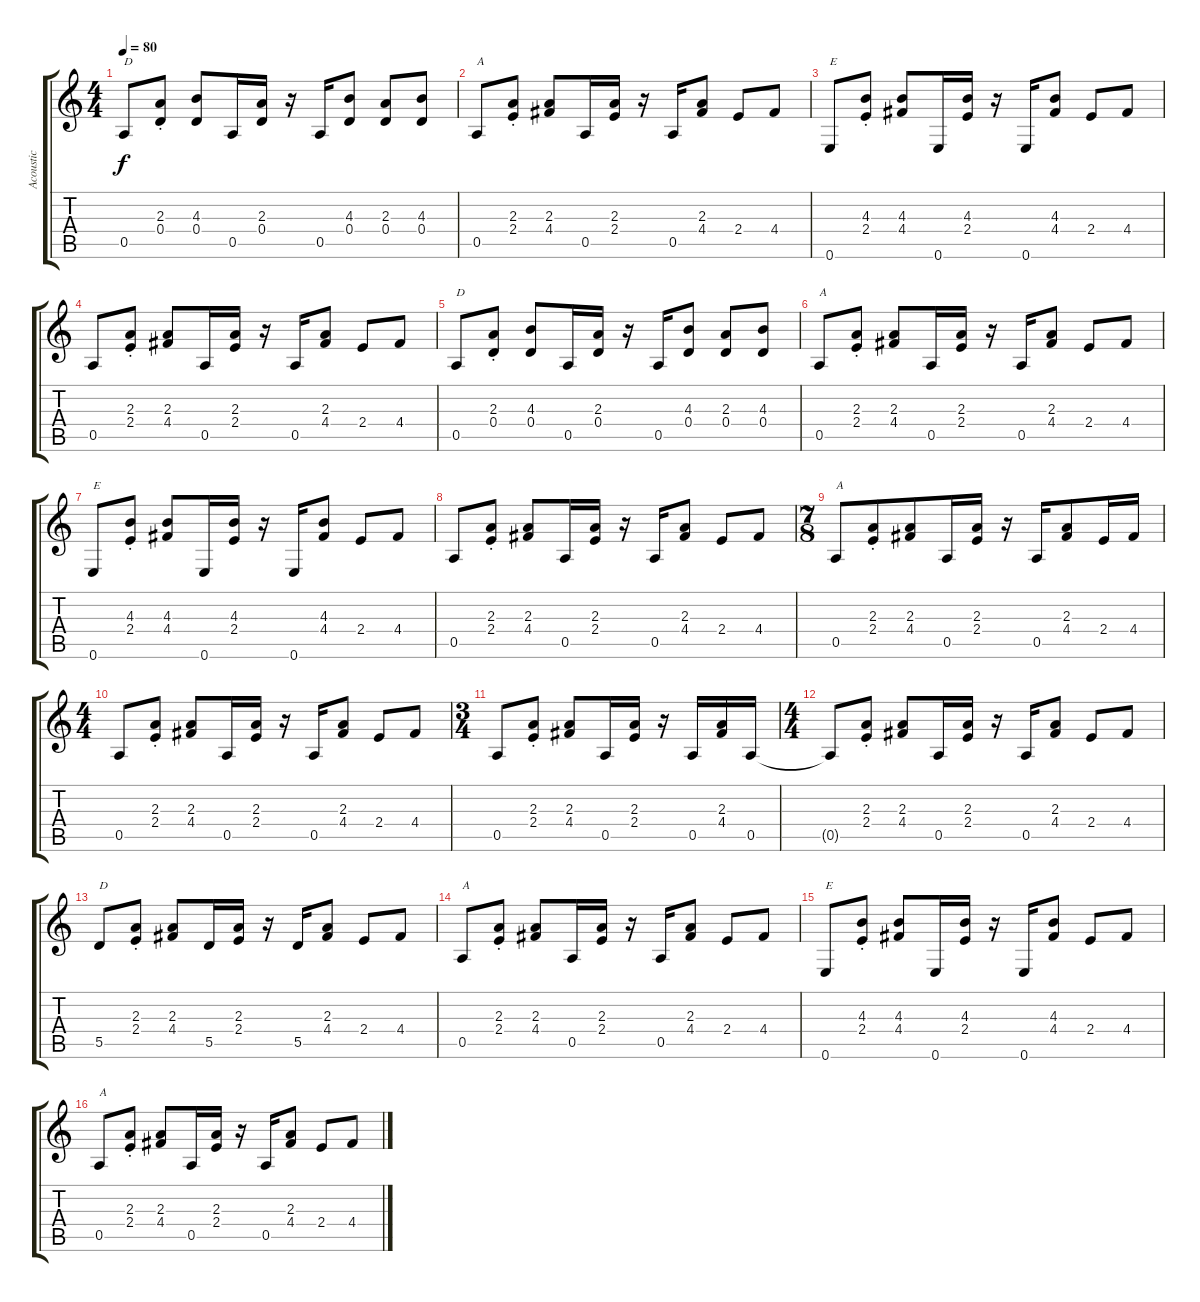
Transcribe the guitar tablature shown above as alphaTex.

\track ("Acoustic" "Acoustic") {instrument acousticguitarsteel}
\staff {score tabs}
\tuning (E4 B3 G3 D3 A2 E2) {hide}
\ts (4 4)
\tempo 80
\clef g2
\ks c
0.5.8{txt "D" dy f} (2.3{st} 0.4{st}).8 (4.3 0.4).8 0.5.16 (2.3 0.4).16 r.16 0.5.16 (4.3 0.4).8 (2.3 0.4).8 (4.3 0.4).8 |
0.5.8{txt "A"} (2.3{st} 2.4{st}).8 (2.3 4.4).8 0.5.16 (2.3 2.4).16 r.16 0.5.16 (2.3 4.4).8 2.4.8 4.4.8 |
0.6.8{txt "E"} (4.3{st} 2.4{st}).8 (4.3 4.4).8 0.6.16 (4.3 2.4).16 r.16 0.6.16 (4.3 4.4).8 2.4.8 4.4.8 |
0.5.8 (2.3{st} 2.4{st}).8 (2.3 4.4).8 0.5.16 (2.3 2.4).16 r.16 0.5.16 (2.3 4.4).8 2.4.8 4.4.8 |
0.5.8{txt "D"} (2.3{st} 0.4{st}).8 (4.3 0.4).8 0.5.16 (2.3 0.4).16 r.16 0.5.16 (4.3 0.4).8 (2.3 0.4).8 (4.3 0.4).8 |
0.5.8{txt "A"} (2.3{st} 2.4{st}).8 (2.3 4.4).8 0.5.16 (2.3 2.4).16 r.16 0.5.16 (2.3 4.4).8 2.4.8 4.4.8 |
0.6.8{txt "E"} (4.3{st} 2.4{st}).8 (4.3 4.4).8 0.6.16 (4.3 2.4).16 r.16 0.6.16 (4.3 4.4).8 2.4.8 4.4.8 |
0.5.8 (2.3{st} 2.4{st}).8 (2.3 4.4).8 0.5.16 (2.3 2.4).16 r.16 0.5.16 (2.3 4.4).8 2.4.8 4.4.8 |
\ts (7 8)
0.5.8{txt "A"} (2.3{st} 2.4{st}).8 (2.3 4.4).8 0.5.16 (2.3 2.4).16 r.16 0.5.16 (2.3 4.4).8 2.4.16 4.4.16 |
\ts (4 4)
0.5.8 (2.3{st} 2.4{st}).8 (2.3 4.4).8 0.5.16 (2.3 2.4).16 r.16 0.5.16 (2.3 4.4).8 2.4.8 4.4.8 |
\ts (3 4)
0.5.8 (2.3{st} 2.4{st}).8 (2.3 4.4).8 0.5.16 (2.3 2.4).16 r.16 0.5.16 (2.3 4.4).16 0.5.16 |
\ts (4 4)
0.5{t}.8 (2.3{st} 2.4{st}).8 (2.3 4.4).8 0.5.16 (2.3 2.4).16 r.16 0.5.16 (2.3 4.4).8 2.4.8 4.4.8 |
5.5.8{txt "D"} (2.3{st} 2.4{st}).8 (2.3 4.4).8 5.5.16 (2.3 2.4).16 r.16 5.5.16 (2.3 4.4).8 2.4.8 4.4.8 |
0.5.8{txt "A"} (2.3{st} 2.4{st}).8 (2.3 4.4).8 0.5.16 (2.3 2.4).16 r.16 0.5.16 (2.3 4.4).8 2.4.8 4.4.8 |
0.6.8{txt "E"} (4.3{st} 2.4{st}).8 (4.3 4.4).8 0.6.16 (4.3 2.4).16 r.16 0.6.16 (4.3 4.4).8 2.4.8 4.4.8 |
0.5.8{txt "A"} (2.3{st} 2.4{st}).8 (2.3 4.4).8 0.5.16 (2.3 2.4).16 r.16 0.5.16 (2.3 4.4).8 2.4.8 4.4.8
